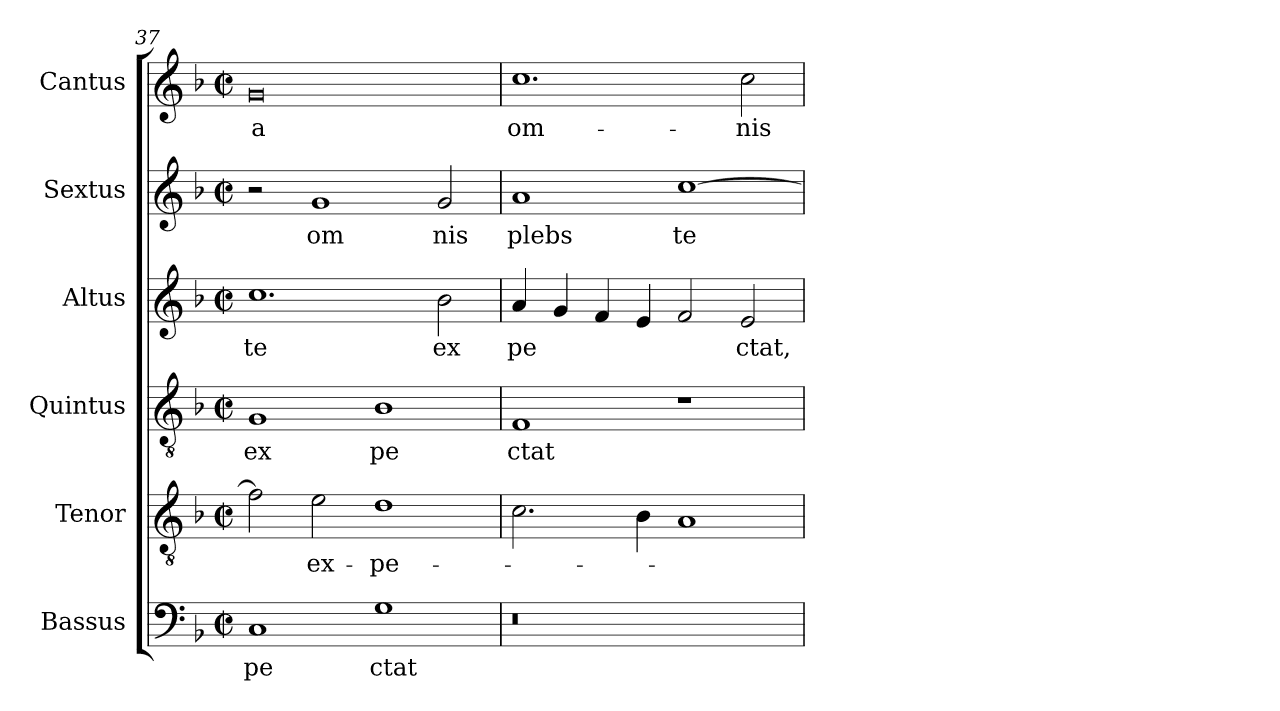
**kern	**text	**kern	**text	**kern	**text	**kern	**text	**kern	**text	**kern	**text
*part6	*part6	*part5	*part5	*part4	*part4	*part3	*part3	*part2	*part2	*part1	*part1
*staff6	*staff6	*staff5	*staff5	*staff4	*staff4	*staff3	*staff3	*staff2	*staff2	*staff1	*staff1
*I"Bassus	*	*I"Tenor	*	*I"Quintus	*	*I"Altus	*	*I"Sextus	*	*I"Cantus	*
*clefF4	*	*clefGv2	*	*clefGv2	*	*clefG2	*	*clefG2	*	*clefG2	*
*k[b-]	*	*k[b-]	*	*k[b-]	*	*k[b-]	*	*k[b-]	*	*k[b-]	*
*F:	*	*F:	*	*F:	*	*F:	*	*F:	*	*F:	*
*M2/2	*	*M2/2	*	*M2/2	*	*M2/2	*	*M2/2	*	*M2/2	*
*met(c|)	*	*met(c|)	*	*met(c|)	*	*met(c|)	*	*met(c|)	*	*met(c|)	*
=37	=37	=37	=37	=37	=37	=37	=37	=37	=37	=37	=37
!	!LO:LY:b:cj	!	!	!	!LO:LY:b:cj	!	!LO:LY:b:cj	!	!	!	!LO:LY:b:cj
1C	pe	2f\]	.	1G	ex	1.cc	te	2r	.	0g	-a
!	!	!	!LO:LY:b:cj	!	!	!	!	!	!LO:LY:b:cj	!	!
.	.	2e\	ex-	.	.	.	.	1g	om	.	.
!	!LO:LY:b:cj	!	!LO:LY:b:cj	!	!LO:LY:b:cj	!	!	!	!	!	!
1G	ctat	1d	-pe-	1B-	pe	.	.	.	.	.	.
!	!	!	!	!	!	!	!LO:LY:b:cj	!	!LO:LY:b:cj	!	!
.	.	.	.	.	.	2b-\	ex	2g/	nis	.	.
=38	=38	=38	=38	=38	=38	=38	=38	=38	=38	=38	=38
!	!	!	!	!	!LO:LY:b:cj	!	!LO:LY:b:cj	!	!LO:LY:b:cj	!	!LO:LY:b:cj
0r	.	2.c\	.	1F	ctat	4a/	pe	1a	plebs	1.cc	om-
.	.	.	.	.	.	4g/	.	.	.	.	.
.	.	.	.	.	.	4f/	.	.	.	.	.
.	.	4B-\	.	.	.	4e/	.	.	.	.	.
!	!	!	!	!	!	!	!	!	!LO:LY:b:cj	!	!
.	.	1A	.	1r	.	2f/	.	[>1cc	te	.	.
!	!	!	!	!	!	!	!LO:LY:b:cj	!	!	!	!LO:LY:b:cj
.	.	.	.	.	.	2e/	ctat,	.	.	2cc\	-nis
=	=	=	=	=	=	=	=	=	=	=	=
*-	*-	*-	*-	*-	*-	*-	*-	*-	*-	*-	*-
